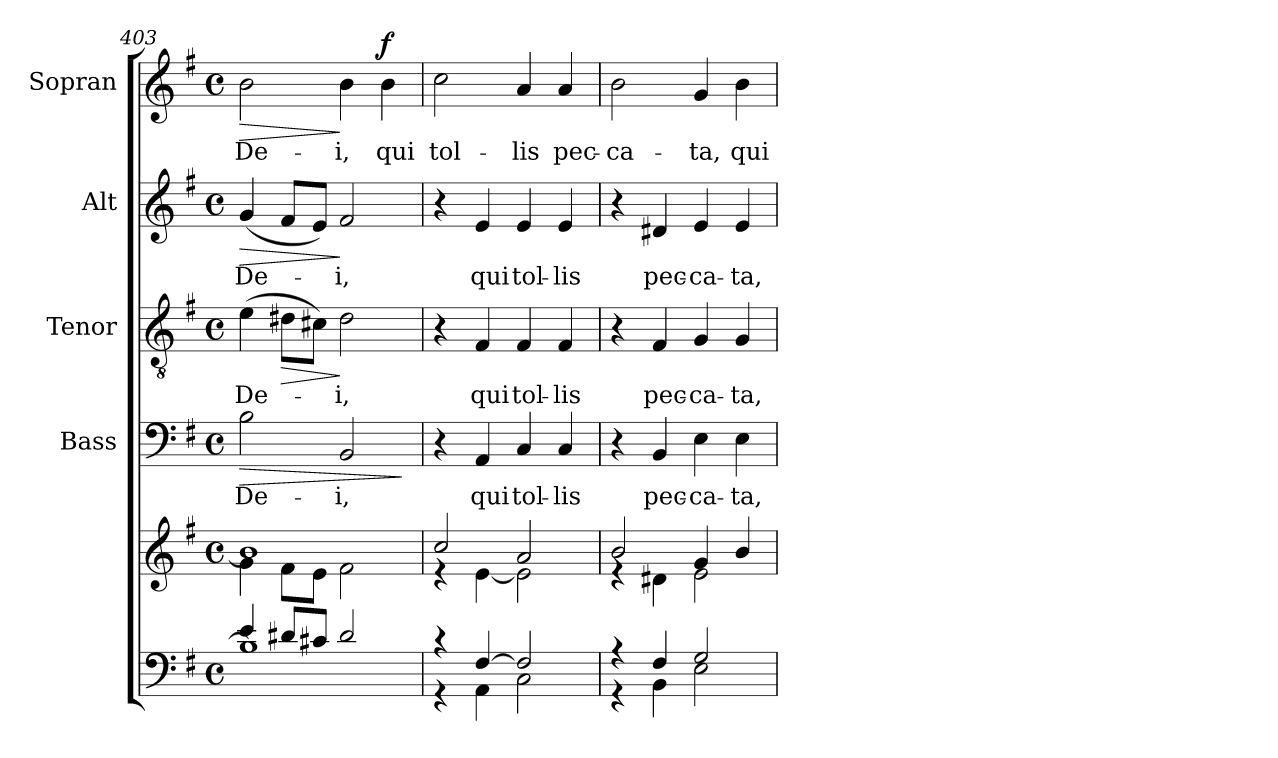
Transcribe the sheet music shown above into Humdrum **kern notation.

**kern	**kern	**kern	**text	**dynam	**kern	**text	**dynam	**kern	**text	**dynam	**kern	**text	**dynam
*part5	*part5	*part4	*part4	*part4	*part3	*part3	*part3	*part2	*part2	*part2	*part1	*part1	*part1
*staff6	*staff5	*staff4	*staff4	*staff4	*staff3	*staff3	*staff3	*staff2	*staff2	*staff2	*staff1	*staff1	*staff1
*	*	*I"Bass	*	*	*I"Tenor	*	*	*I"Alt	*	*	*I"Sopran	*	*
*	*	*I'B.	*	*	*I'T.	*	*	*I'A.	*	*	*I'S.	*	*
*clefF4	*clefG2	*clefF4	*	*	*clefGv2	*	*	*clefG2	*	*	*clefG2	*	*
*k[f#]	*k[f#]	*k[f#]	*	*	*k[f#]	*	*	*k[f#]	*	*	*k[f#]	*	*
*G:	*G:	*G:	*	*	*G:	*	*	*G:	*	*	*G:	*	*
*M4/4	*M4/4	*M4/4	*	*	*M4/4	*	*	*M4/4	*	*	*M4/4	*	*
*met(c)	*met(c)	*met(c)	*	*	*met(c)	*	*	*met(c)	*	*	*met(c)	*	*
=403	=403	=403	=403	=403	=403	=403	=403	=403	=403	=403	=403	=403	=403
*^	*^	*	*	*	*	*	*	*	*	*	*	*	*
!	!	!	!	!	!LO:LY:b	!LO:HP:b	!	!LO:LY:b	!	!	!LO:LY:b	!LO:HP:b	!	!LO:LY:b	!LO:HP:b
4e/	1B]	1b]	4g\	2B\	De-	>	(>4e\	De-	.	(<4g/	De-	>	2b\	De-	>
!	!	!	!	!	!	!	!	!	!LO:HP:b	!	!	!	!	!	!
8d#X/L	.	.	8f#\L	.	.	.	8d#X\L	.	>	8f#/L	.	.	.	.	.
8c#X/J	.	.	8e\J	.	.	.	8c#X\J)	.	.	8e/J)	.	.	.	.	.
!	!	!	!	!	!LO:LY:b	!	!	!LO:LY:b	!	!	!LO:LY:b	!	!	!LO:LY:b	!
2d#/	.	.	2f#\	2BB/	-i,	.	2d#\	-i,	]	2f#/	-i,	]	4b\	-i,	]
!	!	!	!	!	!	!	!	!	!	!	!	!	!	!LO:LY:b	!LO:DY:a
.	.	.	.	.	.	.	.	.	.	.	.	.	4b\	qui	f
*v	*v	*	*	*	*	*	*	*	*	*	*	*	*	*	*
*	*v	*v	*	*	*	*	*	*	*	*	*	*	*	*
.	.	.	.	]	.	.	.	.	.	.	.	.	.
=404	=404	=404	=404	=404	=404	=404	=404	=404	=404	=404	=404	=404	=404
*^	*^	*	*	*	*	*	*	*	*	*	*	*	*
!	!	!	!	!	!	!	!	!	!	!	!	!	!	!LO:LY:b	!
4r	4r	2cc/	4rd	4r	.	.	4r	.	.	4r	.	.	2cc\	tol-	.
!	!	!	!	!	!LO:LY:b	!	!	!LO:LY:b	!	!	!LO:LY:b	!	!	!	!
[>4F#/	4AA\	.	[<4e\	4AA/	qui	.	4F#/	qui	.	4e/	qui	.	.	.	.
!	!	!	!	!	!LO:LY:b	!	!	!LO:LY:b	!	!	!LO:LY:b	!	!	!LO:LY:b	!
2F#/]	2C\	2a/	2e\]	4C/	tol-	.	4F#/	tol-	.	4e/	tol-	.	4a/	-lis	.
!	!	!	!	!	!LO:LY:b	!	!	!LO:LY:b	!	!	!LO:LY:b	!	!	!LO:LY:b	!
.	.	.	.	4C/	-lis	.	4F#/	-lis	.	4e/	-lis	.	4a/	pec-	.
=405	=405	=405	=405	=405	=405	=405	=405	=405	=405	=405	=405	=405	=405	=405	=405
!	!	!	!	!	!	!	!	!	!	!	!	!	!	!LO:LY:b	!
4r	4r	2b/	4rd	4r	.	.	4r	.	.	4r	.	.	2b\	-ca-	.
!	!	!	!	!	!LO:LY:b	!	!	!LO:LY:b	!	!	!LO:LY:b	!	!	!	!
4F#/	4BB\	.	4d#X\	4BB/	pec-	.	4F#/	pec-	.	4d#X/	pec-	.	.	.	.
!	!	!	!	!	!LO:LY:b	!	!	!LO:LY:b	!	!	!LO:LY:b	!	!	!LO:LY:b	!
2G/	2E\	4g/	2e\	4E\	-ca-	.	4G/	-ca-	.	4e/	-ca-	.	4g/	-ta,	.
!	!	!	!	!	!LO:LY:b	!	!	!LO:LY:b	!	!	!LO:LY:b	!	!	!LO:LY:b	!
.	.	4b/	.	4E\	-ta,	.	4G/	-ta,	.	4e/	-ta,	.	4b\	qui	.
*v	*v	*	*	*	*	*	*	*	*	*	*	*	*	*	*
*	*v	*v	*	*	*	*	*	*	*	*	*	*	*	*
=	=	=	=	=	=	=	=	=	=	=	=	=	=
*-	*-	*-	*-	*-	*-	*-	*-	*-	*-	*-	*-	*-	*-
